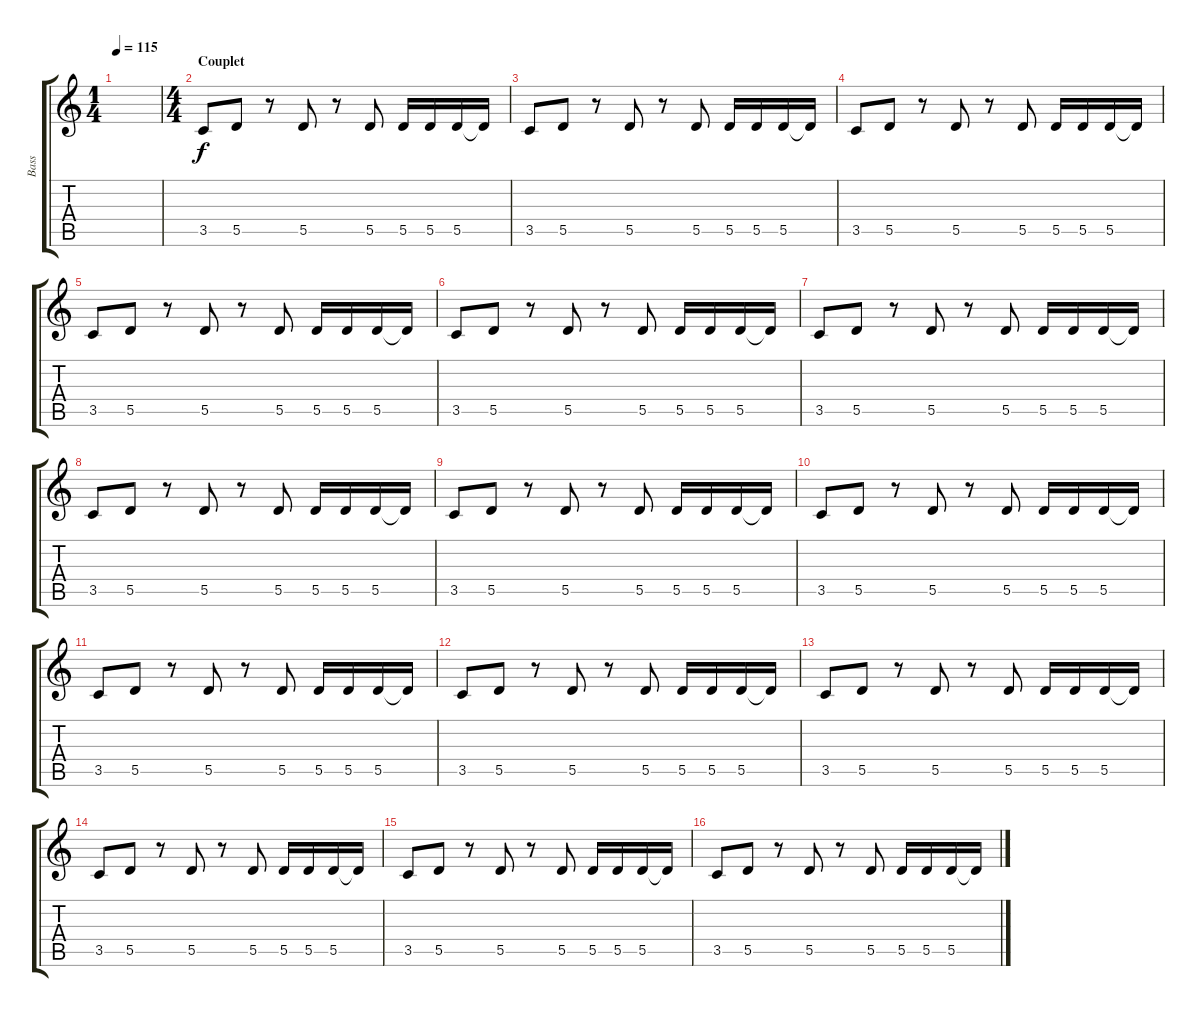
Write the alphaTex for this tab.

\track ("Bass" "Bass") {instrument electricbassfinger}
\staff {score tabs}
\tuning (E4 B3 G3 D3 A2 E2) {hide}
\ts (1 4)
\tempo 115
\clef g2
\ks c
|
\ts (4 4)
\section ("" "Couplet")
3.5.8 5.5.8 r.8 5.5.8 r.8 5.5.8 5.5.16 5.5.16 5.5.16 5.5{t}.16 |
3.5.8 5.5.8 r.8 5.5.8 r.8 5.5.8 5.5.16 5.5.16 5.5.16 5.5{t}.16 |
3.5.8 5.5.8 r.8 5.5.8 r.8 5.5.8 5.5.16 5.5.16 5.5.16 5.5{t}.16 |
3.5.8 5.5.8 r.8 5.5.8 r.8 5.5.8 5.5.16 5.5.16 5.5.16 5.5{t}.16 |
3.5.8 5.5.8 r.8 5.5.8 r.8 5.5.8 5.5.16 5.5.16 5.5.16 5.5{t}.16 |
3.5.8 5.5.8 r.8 5.5.8 r.8 5.5.8 5.5.16 5.5.16 5.5.16 5.5{t}.16 |
3.5.8 5.5.8 r.8 5.5.8 r.8 5.5.8 5.5.16 5.5.16 5.5.16 5.5{t}.16 |
3.5.8 5.5.8 r.8 5.5.8 r.8 5.5.8 5.5.16 5.5.16 5.5.16 5.5{t}.16 |
3.5.8 5.5.8 r.8 5.5.8 r.8 5.5.8 5.5.16 5.5.16 5.5.16 5.5{t}.16 |
3.5.8 5.5.8 r.8 5.5.8 r.8 5.5.8 5.5.16 5.5.16 5.5.16 5.5{t}.16 |
3.5.8 5.5.8 r.8 5.5.8 r.8 5.5.8 5.5.16 5.5.16 5.5.16 5.5{t}.16 |
3.5.8 5.5.8 r.8 5.5.8 r.8 5.5.8 5.5.16 5.5.16 5.5.16 5.5{t}.16 |
3.5.8 5.5.8 r.8 5.5.8 r.8 5.5.8 5.5.16 5.5.16 5.5.16 5.5{t}.16 |
3.5.8 5.5.8 r.8 5.5.8 r.8 5.5.8 5.5.16 5.5.16 5.5.16 5.5{t}.16 |
3.5.8 5.5.8 r.8 5.5.8 r.8 5.5.8 5.5.16 5.5.16 5.5.16 5.5{t}.16
